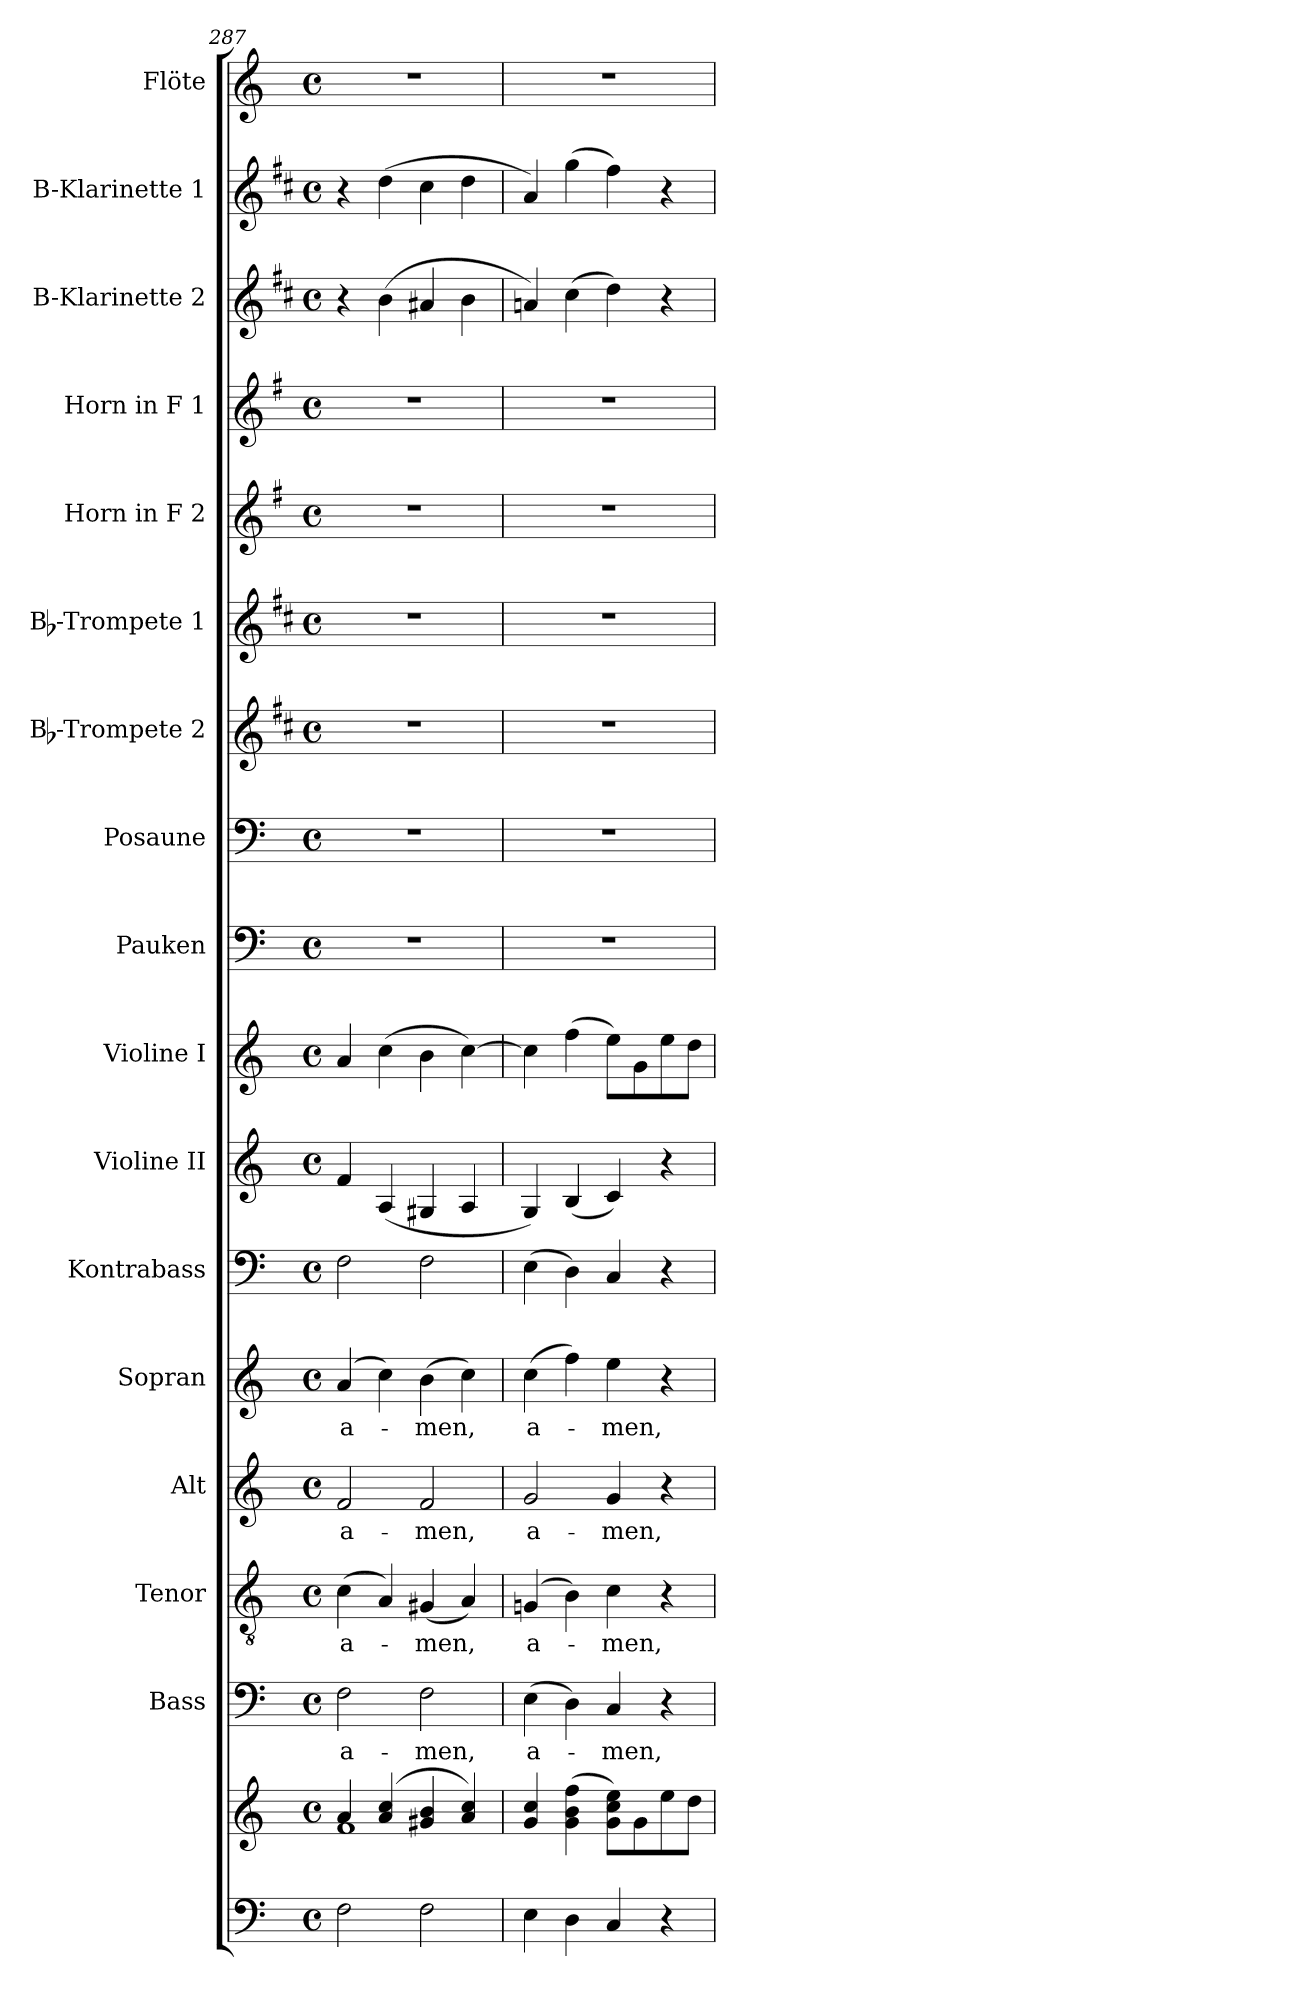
**kern	**kern	**kern	**text	**kern	**text	**kern	**text	**kern	**text	**kern	**kern	**kern	**kern	**kern	**kern	**kern	**kern	**kern	**kern	**kern	**kern
*part17	*part17	*part16	*part16	*part15	*part15	*part14	*part14	*part13	*part13	*part12	*part11	*part10	*part9	*part8	*part7	*part6	*part5	*part4	*part3	*part2	*part1
*staff18	*staff17	*staff16	*staff16	*staff15	*staff15	*staff14	*staff14	*staff13	*staff13	*staff12	*staff11	*staff10	*staff9	*staff8	*staff7	*staff6	*staff5	*staff4	*staff3	*staff2	*staff1
*	*	*I"Bass	*	*I"Tenor	*	*I"Alt	*	*I"Sopran	*	*I"Kontrabass	*I"Violine II	*I"Violine I	*I"Pauken	*I"Posaune	*I"Bb-Trompete 2	*I"Bb-Trompete 1	*I"Horn in F 2	*I"Horn in F 1	*I"B-Klarinette 2	*I"B-Klarinette 1	*I"Flöte
*	*	*I'B.	*	*I'T.	*	*I'A.	*	*I'S.	*	*I'Kb.	*I'Vl. II	*I'Vl. I	*I'Pk.	*I'Pos.	*I'Bb Trp. 2	*I'Bb Trp. 1	*I'Hrn. 2	*I'Hrn. 1	*I'B Kl. 2	*I'B Kl. 1	*I'Fl.
*clefF4	*clefG2	*clefF4	*	*clefGv2	*	*clefG2	*	*clefG2	*	*clefF4	*clefG2	*clefG2	*clefF4	*clefF4	*clefG2	*clefG2	*clefG2	*clefG2	*clefG2	*clefG2	*clefG2
*	*	*	*	*	*	*	*	*	*	*ITrd7c12	*	*	*	*	*ITrd1c2	*ITrd1c2	*ITrd4c7	*ITrd4c7	*ITrd1c2	*ITrd1c2	*
*k[]	*k[]	*k[]	*	*k[]	*	*k[]	*	*k[]	*	*k[]	*k[]	*k[]	*k[]	*k[]	*k[]	*k[]	*k[]	*k[]	*k[]	*k[]	*k[]
*C:	*C:	*C:	*	*C:	*	*C:	*	*C:	*	*C:	*C:	*C:	*C:	*C:	*C:	*C:	*C:	*C:	*C:	*C:	*C:
*M4/4	*M4/4	*M4/4	*	*M4/4	*	*M4/4	*	*M4/4	*	*M4/4	*M4/4	*M4/4	*M4/4	*M4/4	*M4/4	*M4/4	*M4/4	*M4/4	*M4/4	*M4/4	*M4/4
*met(c)	*met(c)	*met(c)	*	*met(c)	*	*met(c)	*	*met(c)	*	*met(c)	*met(c)	*met(c)	*met(c)	*met(c)	*met(c)	*met(c)	*met(c)	*met(c)	*met(c)	*met(c)	*met(c)
=287	=287	=287	=287	=287	=287	=287	=287	=287	=287	=287	=287	=287	=287	=287	=287	=287	=287	=287	=287	=287	=287
*	*^	*	*	*	*	*	*	*	*	*	*	*	*	*	*	*	*	*	*	*	*
!	!	!	!	!LO:LY:b	!	!LO:LY:b	!	!LO:LY:b	!	!LO:LY:b	!	!	!	!	!	!	!	!	!	!	!	!
2F\	4a/	1f	2F\	a-	(>4c\	a-	2f/	a-	(4a/	a-	2FF\	4f/	4a/	1r	1r	1r	1r	1r	1r	4r	4r	1r
.	(4a/ 4cc/	.	.	.	4A/)	.	.	.	4cc\)	.	.	(<4A/	(>4cc\	.	.	.	.	.	.	(>4a\	(>4cc\	.
!	!	!	!	!LO:LY:b	!	!LO:LY:b	!	!LO:LY:b	!	!LO:LY:b	!	!	!	!	!	!	!	!	!	!	!	!
2F\	4g#X/ 4b/	.	2F\	-men,	(<4G#X/	-men,	2f/	-men,	(>4b\	-men,	2FF\	4G#X/	4b\	.	.	.	.	.	.	4g#X/	4b\	.
.	4a/ 4cc/)	.	.	.	4A/)	.	.	.	4cc\)	.	.	4A/	[4cc\)	.	.	.	.	.	.	4a\	4cc\	.
*	*v	*v	*	*	*	*	*	*	*	*	*	*	*	*	*	*	*	*	*	*	*	*
=288	=288	=288	=288	=288	=288	=288	=288	=288	=288	=288	=288	=288	=288	=288	=288	=288	=288	=288	=288	=288	=288
!	!	!	!LO:LY:b	!	!LO:LY:b	!	!LO:LY:b	!	!LO:LY:b	!	!	!	!	!	!	!	!	!	!	!	!
4E\	4g/ 4cc/	(>4E\	a-	(4Gn/	a-	2g/	a-	(>4cc\	a-	(>4EE\	4G/)	4cc\]	1r	1r	1r	1r	1r	1r	4gn/)	4g/)	1r
4D\	(>4g\ 4b\ 4ff\	4D\)	.	4B\)	.	.	.	4ff\)	.	4DD\)	(<4B/	(>4ff\	.	.	.	.	.	.	(>4b\	(>4ff\	.
!	!	!	!LO:LY:b	!	!LO:LY:b	!	!LO:LY:b	!	!LO:LY:b	!	!	!	!	!	!	!	!	!	!	!	!
4C/	8g\ 8cc\ 8ee\L)	4C/	-men,	4c\	-men,	4g/	-men,	4ee\	-men,	4CC/	4c/)	8ee\L)	.	.	.	.	.	.	4cc\)	4ee\)	.
.	8g\	.	.	.	.	.	.	.	.	.	.	8g\	.	.	.	.	.	.	.	.	.
4r	8ee\	4r	.	4r	.	4r	.	4r	.	4r	4r	8ee\	.	.	.	.	.	.	4r	4r	.
.	8dd\J	.	.	.	.	.	.	.	.	.	.	8dd\J	.	.	.	.	.	.	.	.	.
=	=	=	=	=	=	=	=	=	=	=	=	=	=	=	=	=	=	=	=	=	=
*-	*-	*-	*-	*-	*-	*-	*-	*-	*-	*-	*-	*-	*-	*-	*-	*-	*-	*-	*-	*-	*-
